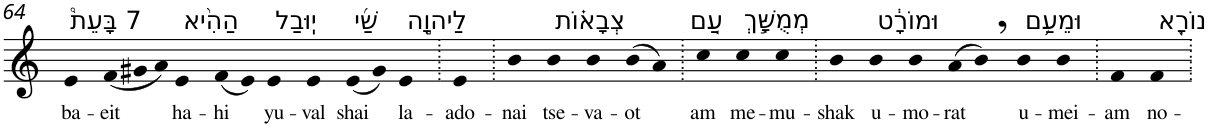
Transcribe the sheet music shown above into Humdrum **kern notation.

**kern	**text
*part1	*part1
*staff1	*staff1
*I"Piano	*
*I'Pno	*
!!LO:PB:g=z
*clefG2	*
*k[]	*
=64	=64
!LO:TX:a:t=7 בָּעֵת֩	!
!	!LO:LY:b
4e	ba-
!	!LO:LY:b
(12f	-eit
12g#X	.
12a)	.
!LO:TX:a:t=הַהִ֨יא	!
!	!LO:LY:b
4e	ha-
!	!LO:LY:b
(8f	-hi
8e)	.
!LO:TX:a:t=יֽוּבַל	!
!	!LO:LY:b
4e	yu-
!	!LO:LY:b
4e	-val
!LO:TX:a:t=שַׁ֜י	!
!	!LO:LY:b
(8e	shai
8g#)	.
!LO:TX:a:t=לַיהוָ֣ה	!
!	!LO:LY:b
4e	la-
=65.	=65.
!	!LO:LY:b
4e	-ado-
=66.	=66.
!	!LO:LY:b
4b	-nai
!LO:TX:a:t=צְבָא֗וֹת	!
!	!LO:LY:b
4b	tse-
!	!LO:LY:b
4b	-va-
!	!LO:LY:b
(8b	-ot
8a)	.
=67.	=67.
!LO:TX:a:t=עַ֚ם	!
!	!LO:LY:b
4cc	am
!LO:TX:a:t=מְמֻשָּׁ֣ךְ	!
!	!LO:LY:b
4cc	me-
!	!LO:LY:b
4cc	-mu-
=68.	=68.
!	!LO:LY:b
4b	-shak
!LO:TX:a:t=וּמוֹרָ֔ט	!
!	!LO:LY:b
4b	u-
!	!LO:LY:b
4b	-mo-
!	!LO:LY:b
(8a	-rat
8b,)	.
!LO:TX:a:t=וּמֵעַ֥ם	!
!	!LO:LY:b
4b	u-
!	!LO:LY:b
4b	-mei-
=69.	=69.
!	!LO:LY:b
4f	-am
!LO:TX:a:t=נוֹרָ֖א	!
!	!LO:LY:b
4f	no-
=.	=.
*-	*-
